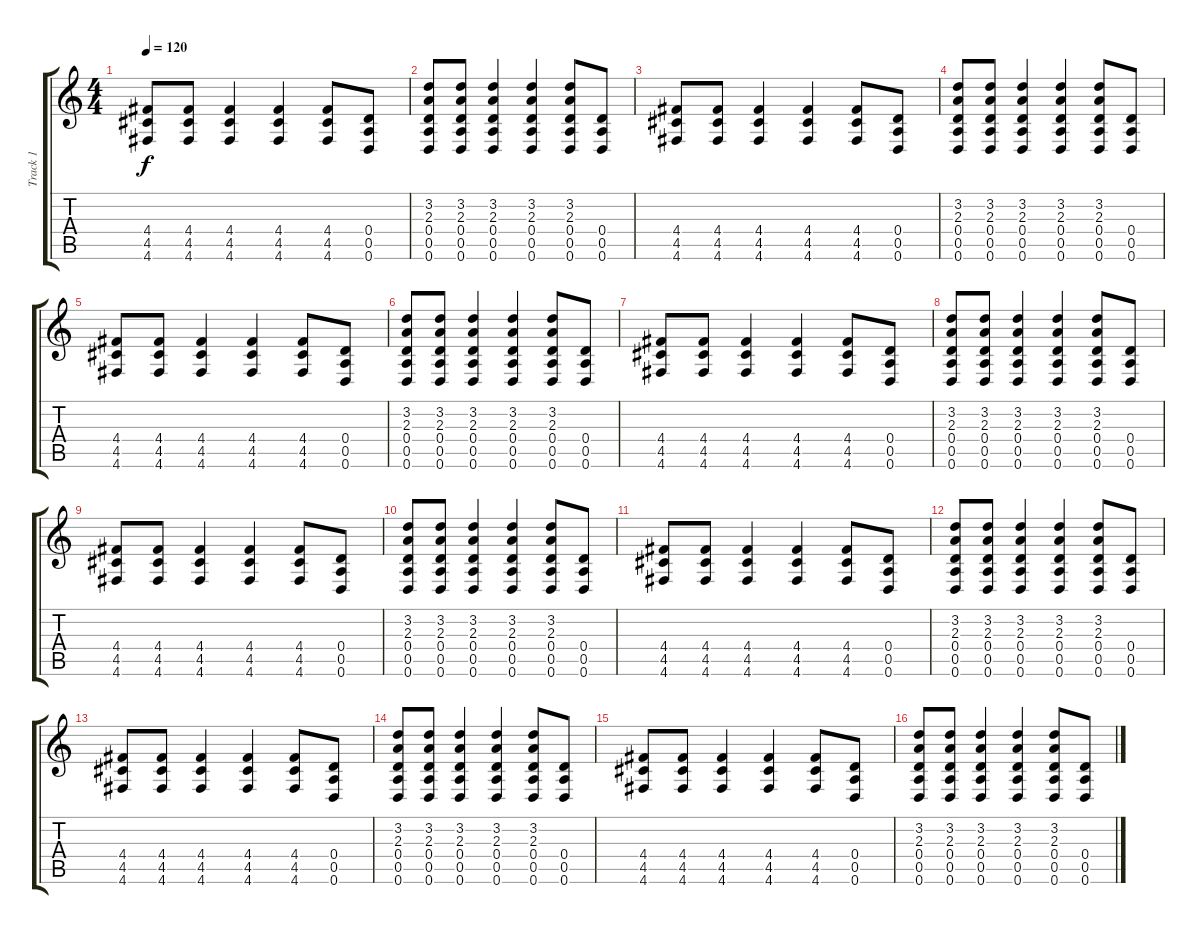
\track ("Track 1" "Track 1") {instrument acousticguitarsteel}
\staff {score tabs}
\tuning (E4 B3 G3 D3 A2 D2) {hide}
\ts (4 4)
\tempo 120
\clef g2
\ks c
(4.4 4.5 4.6).8{dy f} (4.4 4.5 4.6).8 (4.4 4.5 4.6).4 (4.4 4.5 4.6).4 (4.4 4.5 4.6).8 (0.4 0.5 0.6).8 |
(3.2 2.3 0.4 0.5 0.6).8 (3.2 2.3 0.4 0.5 0.6).8 (3.2 2.3 0.4 0.5 0.6).4 (3.2 2.3 0.4 0.5 0.6).4 (3.2 2.3 0.4 0.5 0.6).8 (0.4 0.5 0.6).8 |
(4.4 4.5 4.6).8 (4.4 4.5 4.6).8 (4.4 4.5 4.6).4 (4.4 4.5 4.6).4 (4.4 4.5 4.6).8 (0.4 0.5 0.6).8 |
(3.2 2.3 0.4 0.5 0.6).8 (3.2 2.3 0.4 0.5 0.6).8 (3.2 2.3 0.4 0.5 0.6).4 (3.2 2.3 0.4 0.5 0.6).4 (3.2 2.3 0.4 0.5 0.6).8 (0.4 0.5 0.6).8 |
(4.4 4.5 4.6).8 (4.4 4.5 4.6).8 (4.4 4.5 4.6).4 (4.4 4.5 4.6).4 (4.4 4.5 4.6).8 (0.4 0.5 0.6).8 |
(3.2 2.3 0.4 0.5 0.6).8 (3.2 2.3 0.4 0.5 0.6).8 (3.2 2.3 0.4 0.5 0.6).4 (3.2 2.3 0.4 0.5 0.6).4 (3.2 2.3 0.4 0.5 0.6).8 (0.4 0.5 0.6).8 |
(4.4 4.5 4.6).8 (4.4 4.5 4.6).8 (4.4 4.5 4.6).4 (4.4 4.5 4.6).4 (4.4 4.5 4.6).8 (0.4 0.5 0.6).8 |
(3.2 2.3 0.4 0.5 0.6).8 (3.2 2.3 0.4 0.5 0.6).8 (3.2 2.3 0.4 0.5 0.6).4 (3.2 2.3 0.4 0.5 0.6).4 (3.2 2.3 0.4 0.5 0.6).8 (0.4 0.5 0.6).8 |
(4.4 4.5 4.6).8 (4.4 4.5 4.6).8 (4.4 4.5 4.6).4 (4.4 4.5 4.6).4 (4.4 4.5 4.6).8 (0.4 0.5 0.6).8 |
(3.2 2.3 0.4 0.5 0.6).8 (3.2 2.3 0.4 0.5 0.6).8 (3.2 2.3 0.4 0.5 0.6).4 (3.2 2.3 0.4 0.5 0.6).4 (3.2 2.3 0.4 0.5 0.6).8 (0.4 0.5 0.6).8 |
(4.4 4.5 4.6).8 (4.4 4.5 4.6).8 (4.4 4.5 4.6).4 (4.4 4.5 4.6).4 (4.4 4.5 4.6).8 (0.4 0.5 0.6).8 |
(3.2 2.3 0.4 0.5 0.6).8 (3.2 2.3 0.4 0.5 0.6).8 (3.2 2.3 0.4 0.5 0.6).4 (3.2 2.3 0.4 0.5 0.6).4 (3.2 2.3 0.4 0.5 0.6).8 (0.4 0.5 0.6).8 |
(4.4 4.5 4.6).8 (4.4 4.5 4.6).8 (4.4 4.5 4.6).4 (4.4 4.5 4.6).4 (4.4 4.5 4.6).8 (0.4 0.5 0.6).8 |
(3.2 2.3 0.4 0.5 0.6).8 (3.2 2.3 0.4 0.5 0.6).8 (3.2 2.3 0.4 0.5 0.6).4 (3.2 2.3 0.4 0.5 0.6).4 (3.2 2.3 0.4 0.5 0.6).8 (0.4 0.5 0.6).8 |
(4.4 4.5 4.6).8 (4.4 4.5 4.6).8 (4.4 4.5 4.6).4 (4.4 4.5 4.6).4 (4.4 4.5 4.6).8 (0.4 0.5 0.6).8 |
(3.2 2.3 0.4 0.5 0.6).8 (3.2 2.3 0.4 0.5 0.6).8 (3.2 2.3 0.4 0.5 0.6).4 (3.2 2.3 0.4 0.5 0.6).4 (3.2 2.3 0.4 0.5 0.6).8 (0.4 0.5 0.6).8
